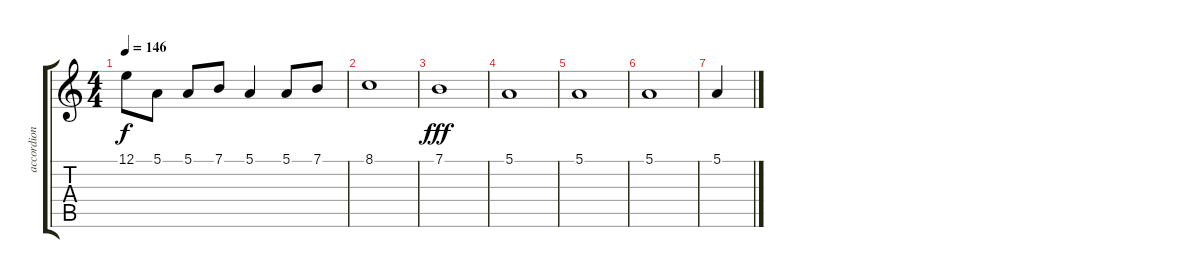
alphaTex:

\track ("accordion" "accordion") {instrument accordion}
\staff {score tabs}
\tuning (E4 B3 G3 D3 A2 E2) {hide}
\ts (4 4)
\tempo 146
\clef g2
\ks c
12.1.8{dy f} 5.1.8 5.1.8 7.1.8 5.1.4 5.1.8 7.1.8 |
8.1.1 |
7.1.1{dy fff} |
5.1.1 |
5.1.1 |
5.1.1 |
5.1.4
